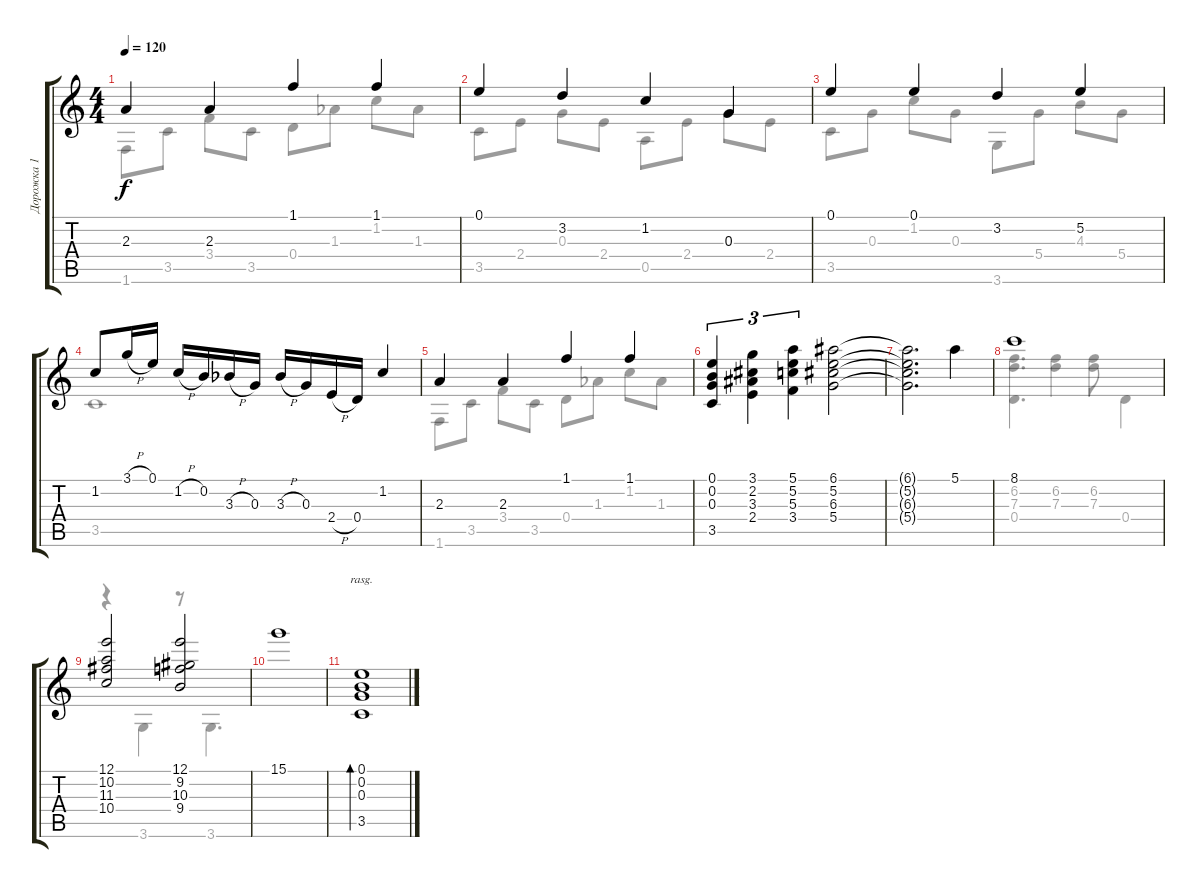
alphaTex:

\track ("Дорожка 1" "Дорожка 1") {instrument electricguitarjazz}
\staff {score tabs}
\tuning (E4 B3 G3 D3 A2 E2) {hide}
\voice
\ts (4 4)
\tempo 120
\clef g2
\ks c
2.3.4{dy f} 2.3.4 1.1.4 1.1.4 |
0.1.4 3.2.4 1.2.4 0.3.4 |
0.1.4 0.1.4 3.2.4 5.2.4 |
1.2.8 3.1{h}.16 0.1.16 1.2{h}.16 0.2.16 3.3{h acc b}.16 0.3.16 3.3{h acc b}.16 0.3.16 2.4{h}.16 0.4.16 1.2.4 |
2.3.4 2.3.4 1.1.4 1.1.4 |
(0.1 0.2 0.3 3.5).4{tu (3 2)} (3.1 2.2 3.3 2.4).4{tu (3 2)} (5.1 5.2 5.3 3.4).4{tu (3 2)} (6.1 5.2 6.3 5.4).2 |
(6.1{t} 5.2{t} 6.3{t} 5.4{t}).2{d} 5.1.4 |
8.1.1 |
(12.1 10.2 11.3 10.4).2 (12.1 9.2 10.3 9.4).2 |
15.1.1 |
(0.1 0.2 0.3 3.5).1{bd 240 rasg ii}
\voice
\clef g2
\ottava regular
\simile none
\ks c
1.6.8{dy f} 3.5.8 3.4.8 3.5.8 0.4.8 1.3{acc b}.8 1.2.8 1.3{acc b}.8 |
3.5.8 2.4.8 0.3.8 2.4.8 0.5.8 2.4.8 0.3.8 2.4.8 |
3.5.8 0.3.8 1.2.8 0.3.8 3.6.8 5.4.8 4.3.8 5.4.8 |
3.5.1 |
1.6.8 3.5.8 3.4.8 3.5.8 0.4.8 1.3{acc b}.8 1.2.8 1.3{acc b}.8 |
|
|
(6.2 7.3 0.4).4{d} (6.2 7.3).4 (6.2 7.3).8 0.4.4 |
r.4 3.6.4 r.8 3.6.4{d} |
|
